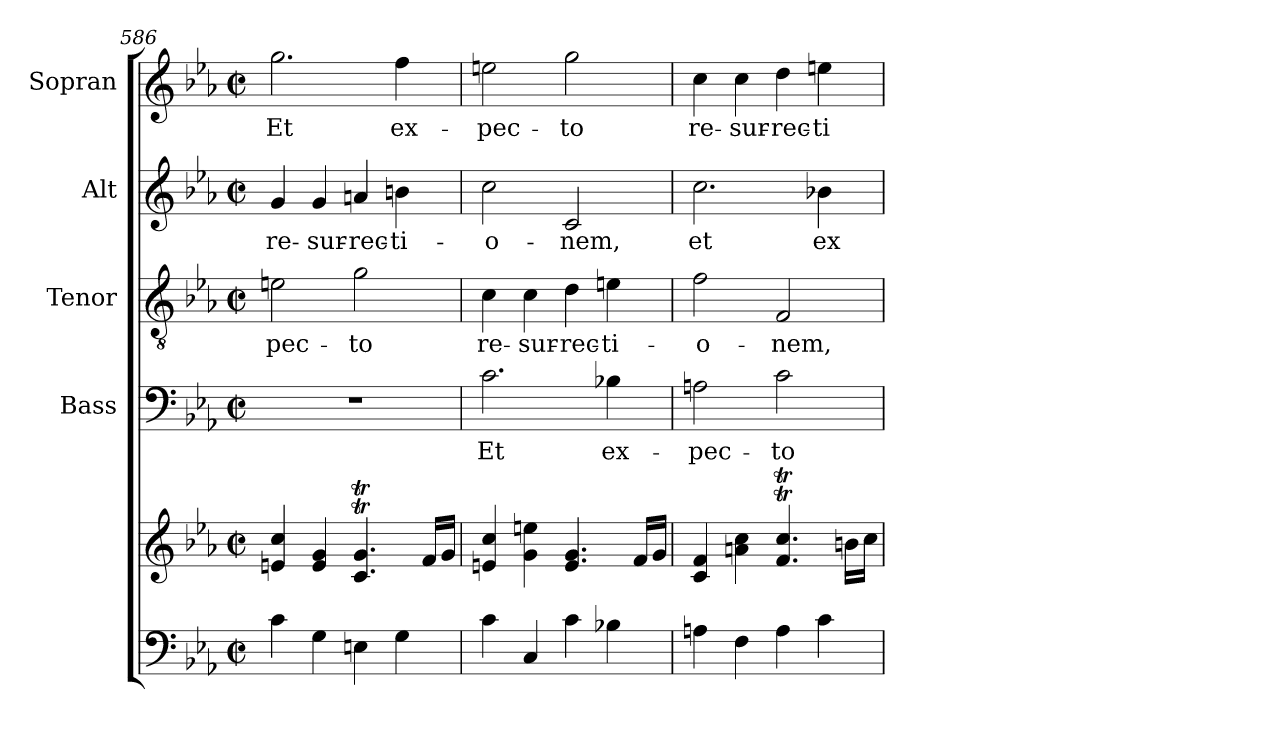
**kern	**kern	**kern	**text	**kern	**text	**kern	**text	**kern	**text
*part5	*part5	*part4	*part4	*part3	*part3	*part2	*part2	*part1	*part1
*staff6	*staff5	*staff4	*staff4	*staff3	*staff3	*staff2	*staff2	*staff1	*staff1
*	*	*I"Bass	*	*I"Tenor	*	*I"Alt	*	*I"Sopran	*
*	*	*I'B.	*	*I'T.	*	*I'A.	*	*I'S.	*
*clefF4	*clefG2	*clefF4	*	*clefGv2	*	*clefG2	*	*clefG2	*
*k[b-e-a-]	*k[b-e-a-]	*k[b-e-a-]	*	*k[b-e-a-]	*	*k[b-e-a-]	*	*k[b-e-a-]	*
*E-:	*E-:	*E-:	*	*E-:	*	*E-:	*	*E-:	*
*M2/2	*M2/2	*M2/2	*	*M2/2	*	*M2/2	*	*M2/2	*
*met(c|)	*met(c|)	*met(c|)	*	*met(c|)	*	*met(c|)	*	*met(c|)	*
=586	=586	=586	=586	=586	=586	=586	=586	=586	=586
!	!	!	!	!	!LO:LY:b	!	!LO:LY:b	!	!LO:LY:b
4c\	4en/ 4cc/	1r	.	2en\	-pec-	4g/	re-	2.gg\	Et
!	!	!	!	!	!	!	!LO:LY:b	!	!
4G\	4e/ 4g/	.	.	.	.	4g/	-sur-	.	.
!	!	!	!	!	!LO:LY:b	!	!LO:LY:b	!	!
4En\	4.c/T 4.g/T	.	.	2g\	-to	4an/	-rec-	.	.
!	!	!	!	!	!	!	!LO:LY:b	!	!LO:LY:b
4G\	.	.	.	.	.	4bn\	-ti-	4ff\	ex-
.	16f/LL	.	.	.	.	.	.	.	.
.	16g/JJ	.	.	.	.	.	.	.	.
=587	=587	=587	=587	=587	=587	=587	=587	=587	=587
!	!	!	!LO:LY:b	!	!LO:LY:b	!	!LO:LY:b	!	!LO:LY:b
4c\	4en/ 4cc/	2.c\	Et	4c\	re-	2cc\	-o-	2een\	-pec-
!	!	!	!	!	!LO:LY:b	!	!	!	!
4C/	4g\ 4een\	.	.	4c\	-sur-	.	.	.	.
!	!	!	!	!	!LO:LY:b	!	!LO:LY:b	!	!LO:LY:b
4c\	4.e/ 4.g/	.	.	4d\	-rec-	2c/	-nem,	2gg\	-to
!	!	!	!LO:LY:b	!	!LO:LY:b	!	!	!	!
4B-X\	.	4B-X\	ex-	4en\	-ti-	.	.	.	.
.	16f/LL	.	.	.	.	.	.	.	.
.	16g/JJ	.	.	.	.	.	.	.	.
=588	=588	=588	=588	=588	=588	=588	=588	=588	=588
!	!	!	!LO:LY:b	!	!LO:LY:b	!	!LO:LY:b	!	!LO:LY:b
4An\	4c/ 4f/	2An\	-pec-	2f\	-o-	2.cc\	et	4cc\	re-
!	!	!	!	!	!	!	!	!	!LO:LY:b
4F\	4an\ 4cc\	.	.	.	.	.	.	4cc\	-sur-
!	!	!	!LO:LY:b	!	!LO:LY:b	!	!	!	!LO:LY:b
4A\	4.f/T 4.cc/T	2c\	-to	2F/	-nem,	.	.	4dd\	-rec-
!	!	!	!	!	!	!	!LO:LY:b	!	!LO:LY:b
4c\	.	.	.	.	.	4b-X\	ex-	4een\	-ti-
.	16bn\LL	.	.	.	.	.	.	.	.
.	16cc\JJ	.	.	.	.	.	.	.	.
=	=	=	=	=	=	=	=	=	=
*-	*-	*-	*-	*-	*-	*-	*-	*-	*-
